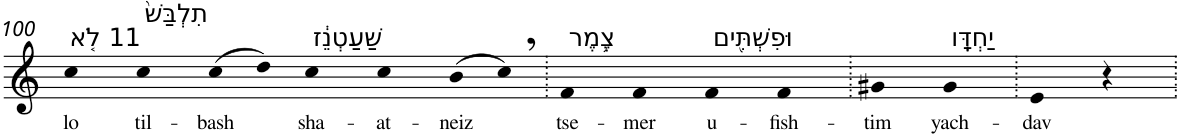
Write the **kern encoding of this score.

**kern	**text
*part1	*part1
*staff1	*staff1
*I"Piano	*
*I'Pno	*
!!LO:PB:g=z
*clefG2	*
*k[]	*
=100	=100
!LO:TX:a:t=11 לֹ֤א	!
!	!LO:LY:b
4cc	lo
!LO:TX:a:t=תִלְבַּשׁ֙	!
!	!LO:LY:b
4cc	til-
!	!LO:LY:b
(8cc	-bash
8dd)	.
!LO:TX:a:t=שַׁעַטְנֵ֔ז	!
!	!LO:LY:b
4cc	sha-
!	!LO:LY:b
4cc	-at-
!	!LO:LY:b
(8b	-neiz
8cc,)	.
=101.	=101.
!LO:TX:a:t=צֶ֥מֶר	!
!	!LO:LY:b
4f	tse-
!	!LO:LY:b
4f	-mer
!LO:TX:a:t=וּפִשְׁתִּ֖ים	!
!	!LO:LY:b
4f	u-
!	!LO:LY:b
4f	-fish-
=102.	=102.
!	!LO:LY:b
4g#X	-tim
!LO:TX:a:t=יַחְדָּֽו	!
!	!LO:LY:b
4g#	yach-
=103.	=103.
!	!LO:LY:b
4e	-dav
4r	.
=.	=.
*-	*-
